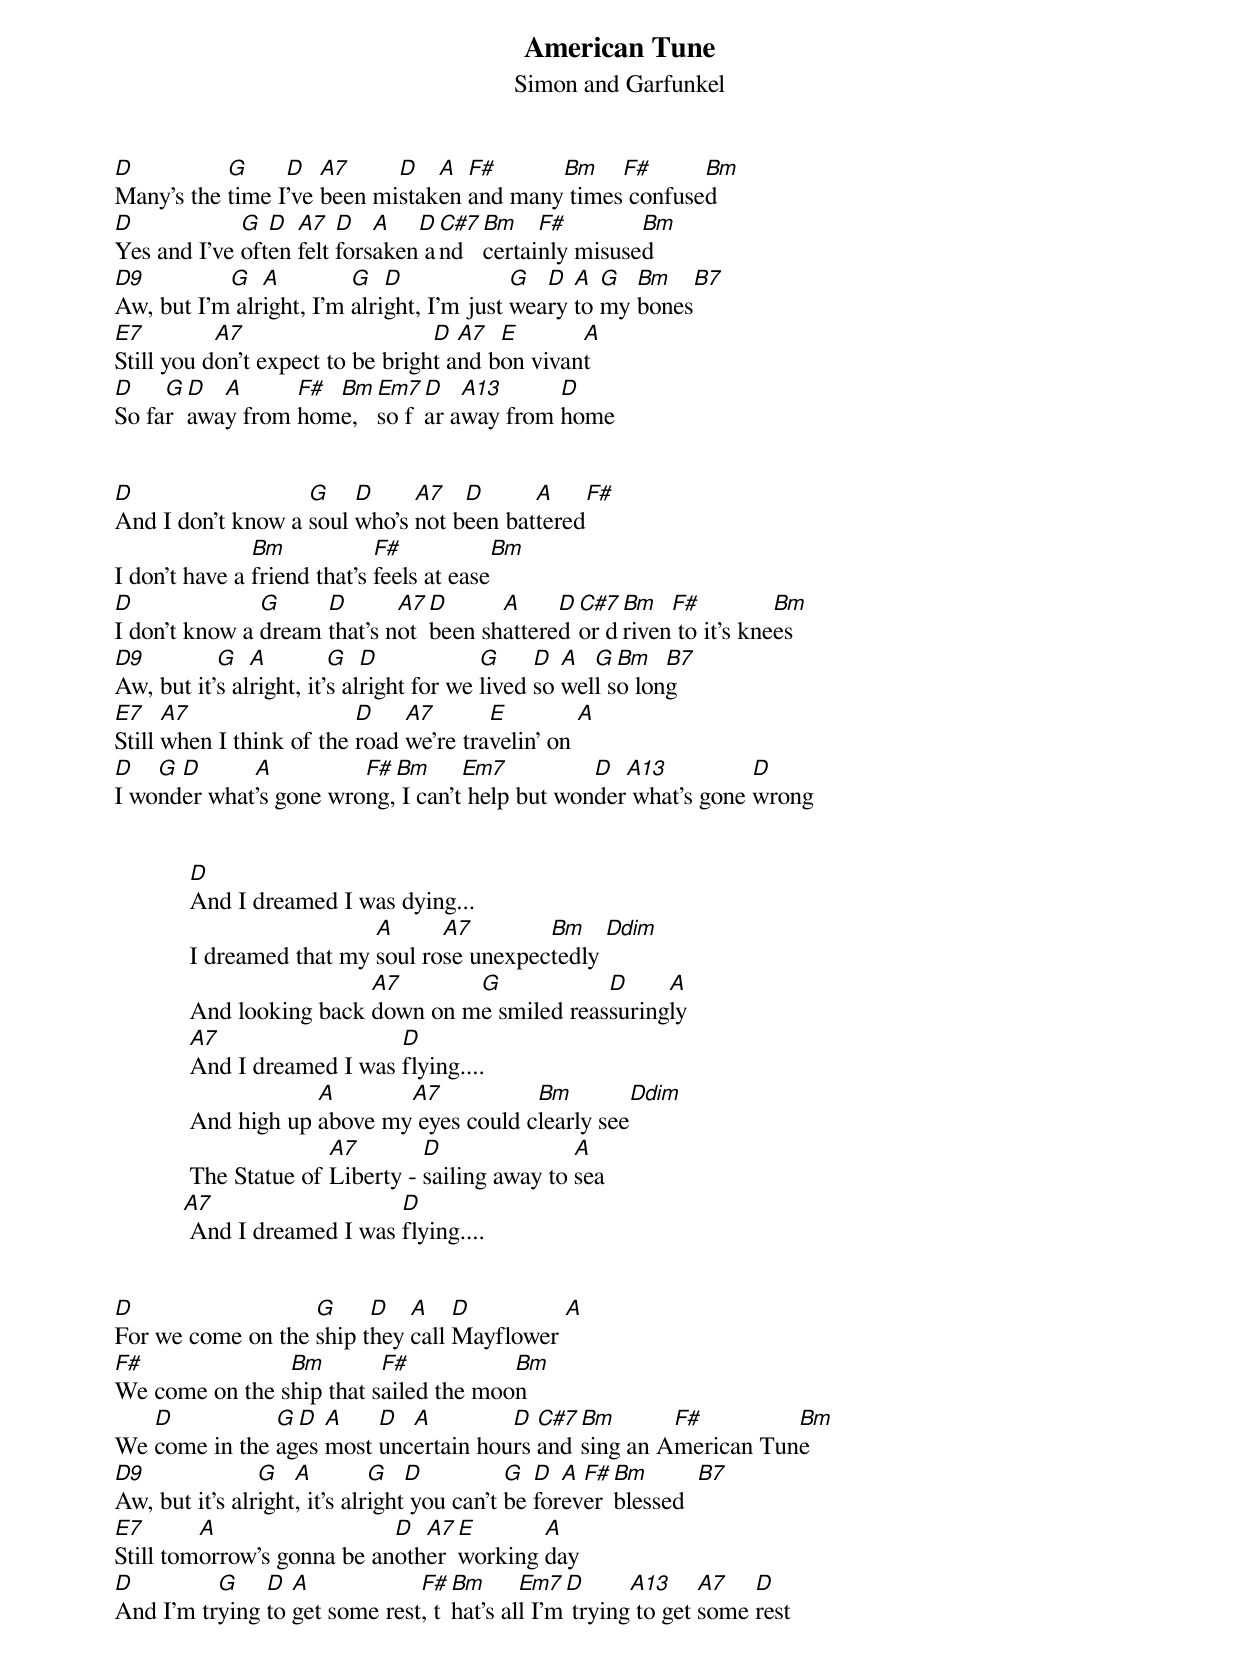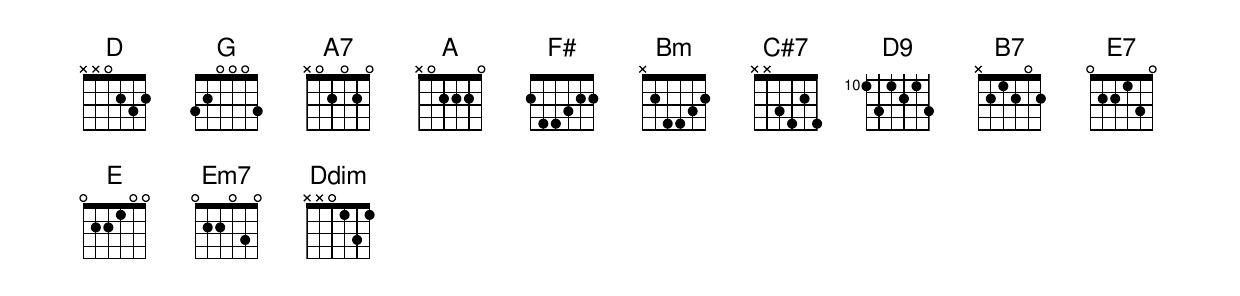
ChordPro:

{title:American Tune }
{subtitle:Simon and Garfunkel}
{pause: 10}
     [D]Many's the [G]time I[D]'ve [A7]been mi[D]stak[A]en [F#]and many[Bm] times[F#] confuse[Bm]d
     [D]Yes and I've [G]oft[D]en [A7]felt [D]fors[A]aken[D] a[C#7]nd [Bm]certai[F#]nly misuse[Bm]d
     [D9]Aw, but I'm[G] alr[A]ight, I'm [G]alri[D]ght, I'm just [G]wea[D]ry [A]to [G]my [Bm]bones[B7]
     [E7]Still you d[A7]on't expect to be brigh[D]t a[A7]nd b[E]on vivan[A]t
     [D]So fa[G]r [D]awa[A]y from [F#]hom[Bm]e, [Em7]so f[D]ar a[A13]way from [D]home


     [D]And I don't know a [G]soul [D]who's [A7]not b[D]een bat[A]tered[F#]
     I don't have a [Bm]friend that's [F#]feels at ease[Bm]
     [D]I don't know a [G]dream [D]that's n[A7]ot [D]been sh[A]attere[D]d [C#7]or d[Bm]riven[F#] to it's kne[Bm]es
     [D9]Aw, but it'[G]s al[A]right, it'[G]s al[D]right for we [G]lived [D]so [A]wel[G]l s[Bm]o lon[B7]g
     [E7]Still [A7]when I think of the [D]road [A7]we're tra[E]velin' on [A]
     [D]I wo[G]nd[D]er what[A]'s gone wro[F#]ng,[Bm] I can't[Em7] help but won[D]der[A13] what's gone [D]wrong


                 [D]And I dreamed I was dying...
                 I dreamed that my [A]soul ro[A7]se unexpec[Bm]tedly [Ddim]
                 And looking back [A7]down on m[G]e smiled reas[D]suring[A]ly
                 [A7]And I dreamed I was [D]flying....
                 And high up [A]above my[A7] eyes could c[Bm]learly see[Ddim]
                 The Statue of [A7]Liberty - [D]sailing away to [A]sea
                [A7] And I dreamed I was [D]flying....


     [D]For we come on the [G]ship t[D]hey [A]call [D]Mayflower [A]
     [F#]We come on the s[Bm]hip that s[F#]ailed the moo[Bm]n
     We [D]come in the [G]ag[D]es [A]most [D]unc[A]ertain hou[D]rs [C#7]and [Bm]sing an A[F#]merican Tun[Bm]e
     [D9]Aw, but it's alr[G]ight[A], it's alr[G]ight[D] you can't [G]be [D]for[A]ev[F#]er [Bm]blessed  [B7]
     [E7]Still tom[A]orrow's gonna be an[D]oth[A7]er [E]working [A]day
     [D]And I'm tr[G]ying [D]to [A]get some rest[F#], t[Bm]hat's al[Em7]l I'm[D] trying[A13] to get [A7]some [D]rest
